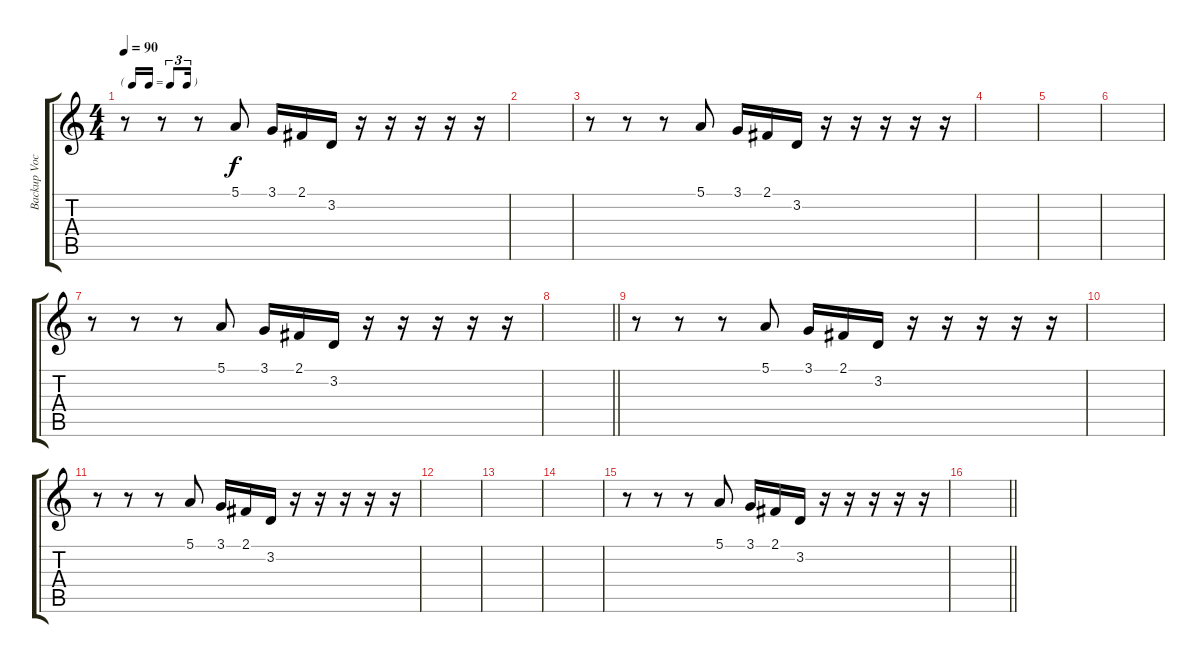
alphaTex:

\track ("Backup Vocals" "Backup Voc") {instrument tenorsax}
\staff {score tabs}
\tuning (E4 B3 G3 D3 A2 E2) {hide}
\ts (4 4)
\tf triplet16th
\tempo 90
\clef g2
\ks c
r.8{dy f} r.8 r.8 5.1.8 3.1.16 2.1.16 3.2.16 r.16 r.16 r.16 r.16 r.16 |
|
r.8 r.8 r.8 5.1.8 3.1.16 2.1.16 3.2.16 r.16 r.16 r.16 r.16 r.16 |
|
|
|
r.8 r.8 r.8 5.1.8 3.1.16 2.1.16 3.2.16 r.16 r.16 r.16 r.16 r.16 |
\barLineRight lightlight
|
r.8 r.8 r.8 5.1.8 3.1.16 2.1.16 3.2.16 r.16 r.16 r.16 r.16 r.16 |
|
r.8 r.8 r.8 5.1.8 3.1.16 2.1.16 3.2.16 r.16 r.16 r.16 r.16 r.16 |
|
|
|
r.8 r.8 r.8 5.1.8 3.1.16 2.1.16 3.2.16 r.16 r.16 r.16 r.16 r.16 |
\barLineRight lightlight
